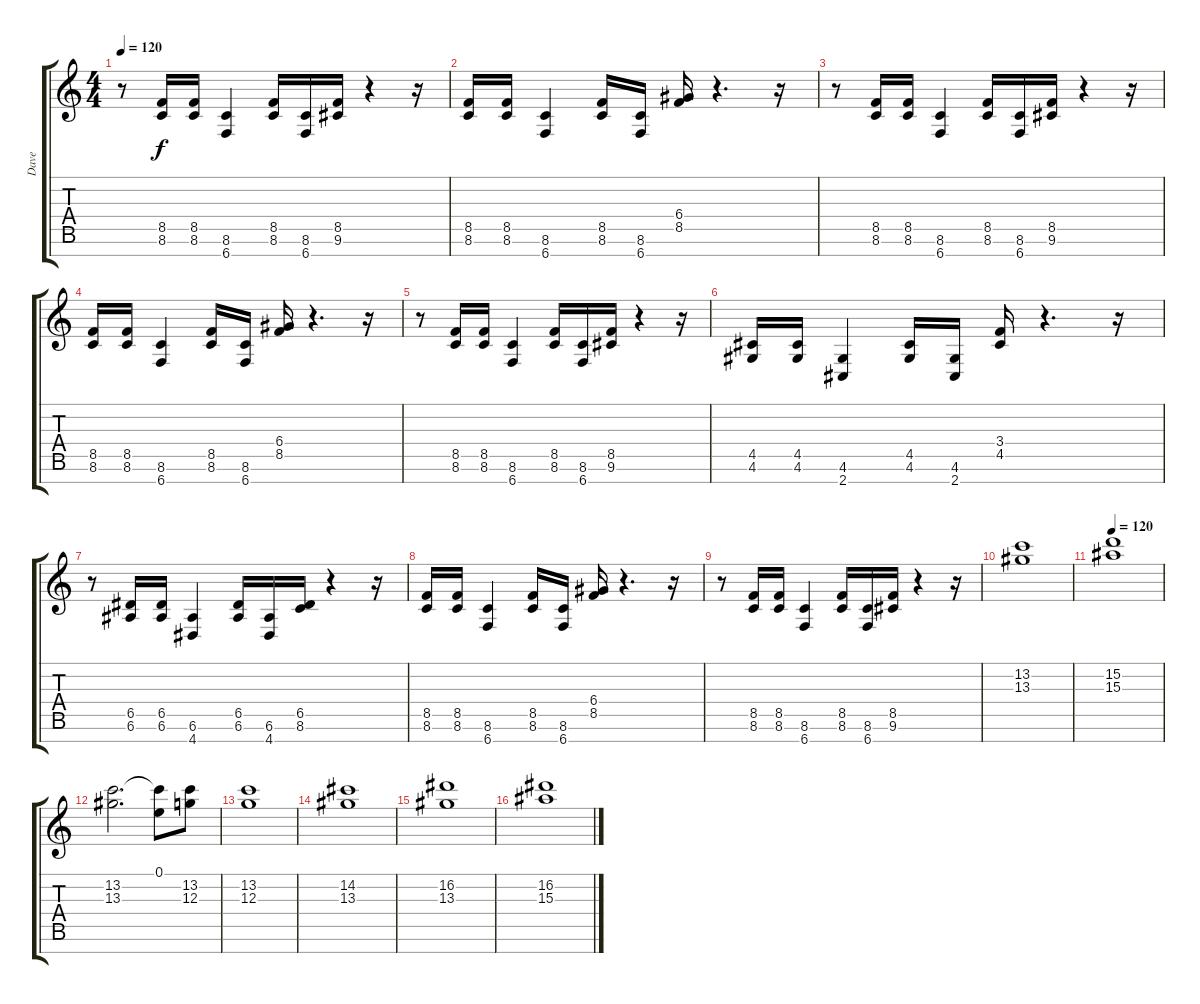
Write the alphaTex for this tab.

\track ("Dave" "Dave") {instrument distortionguitar}
\staff {score tabs}
\tuning (E4 B3 G3 D3 A2 E2 B1) {hide}
\ts (4 4)
\tempo 120
\clef g2
\ks c
r.8{dy f} (8.5 8.6).16 (8.5 8.6).16 (8.6 6.7).4 (8.5 8.6).16 (8.6 6.7).16 (8.5 9.6).16 r.4 r.16 |
(8.5 8.6).16 (8.5 8.6).16 (8.6 6.7).4 (8.5 8.6).16 (8.6 6.7).16 (6.4 8.5).16 r.4{d} r.16 |
r.8 (8.5 8.6).16 (8.5 8.6).16 (8.6 6.7).4 (8.5 8.6).16 (8.6 6.7).16 (8.5 9.6).16 r.4 r.16 |
(8.5 8.6).16 (8.5 8.6).16 (8.6 6.7).4 (8.5 8.6).16 (8.6 6.7).16 (6.4 8.5).16 r.4{d} r.16 |
r.8 (8.5 8.6).16 (8.5 8.6).16 (8.6 6.7).4 (8.5 8.6).16 (8.6 6.7).16 (8.5 9.6).16 r.4 r.16 |
(4.5 4.6).16 (4.5 4.6).16 (4.6 2.7).4 (4.5 4.6).16 (4.6 2.7).16 (3.4 4.5).16 r.4{d} r.16 |
r.8 (6.5 6.6).16 (6.5 6.6).16 (6.6 4.7).4 (6.5 6.6).16 (6.6 4.7).16 (6.5 8.6).16 r.4 r.16 |
(8.5 8.6).16 (8.5 8.6).16 (8.6 6.7).4 (8.5 8.6).16 (8.6 6.7).16 (6.4 8.5).16 r.4{d} r.16 |
r.8 (8.5 8.6).16 (8.5 8.6).16 (8.6 6.7).4 (8.5 8.6).16 (8.6 6.7).16 (8.5 9.6).16 r.4 r.16 |
(13.2 13.3).1 |
\tempo 120
(15.2 15.3).1 |
(13.2 13.3).2{d} (0.1 13.2{t}).8 (13.2 12.3).8 |
(13.2 12.3).1 |
(14.2 13.3).1 |
(16.2 13.3).1 |
(16.2 15.3).1
